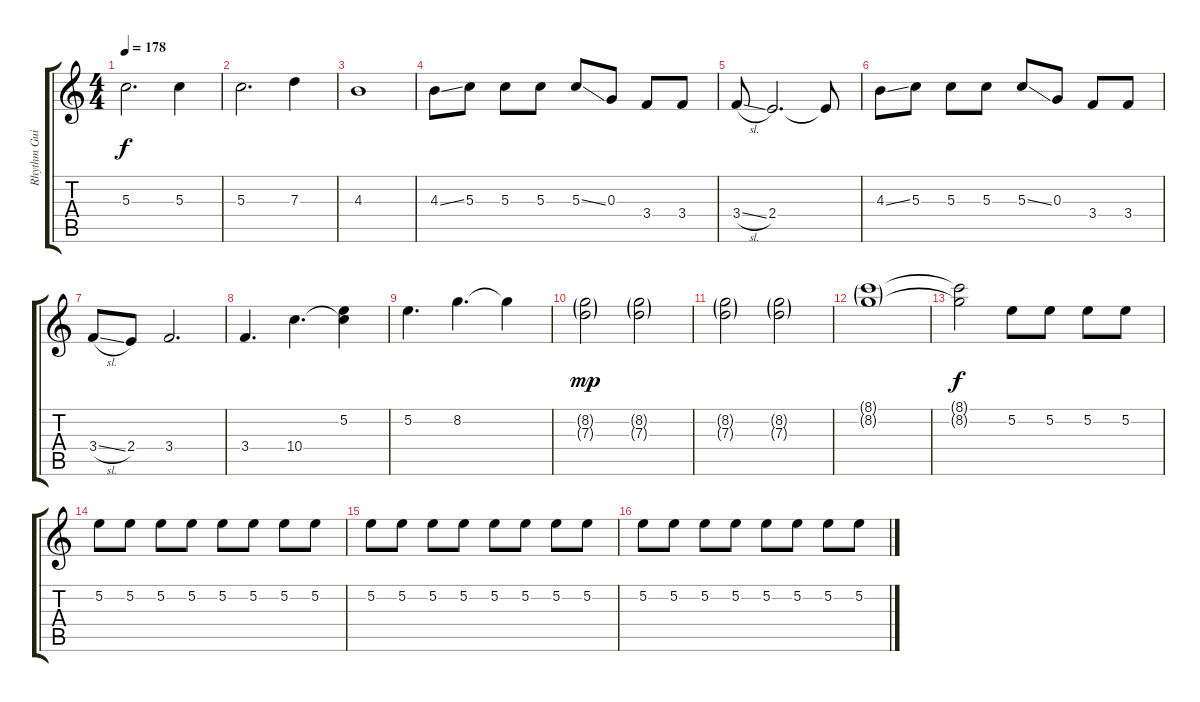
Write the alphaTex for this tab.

\track ("Rhythm Guitar R" "Rhythm Gui") {instrument overdrivenguitar}
\staff {score tabs}
\tuning (E4 B3 G3 D3 A2 D2) {hide}
\ts (4 4)
\tempo 178
\clef g2
\ks c
5.3{t}.2{d dy f} 5.3.4 |
5.3.2{d} 7.3.4 |
4.3.1 |
4.3{ss}.8 5.3.8 5.3.8 5.3.8 5.3{ss}.8 0.3.8 3.4.8 3.4.8 |
3.4{sl}.8 2.4.2{d} 2.4{t}.8 |
4.3{ss}.8 5.3.8 5.3.8 5.3.8 5.3{ss}.8 0.3.8 3.4.8 3.4.8 |
3.4{sl}.8 2.4.8 3.4.2{d} |
3.4.4{d} 10.4.4{d} (5.2 10.4{t}).4 |
5.2.4{d} 8.2.4{d} 8.2{t}.4 |
(8.2{g} 7.3{g}).2{dy mp} (8.2{g} 7.3{g}).2 |
(8.2{g} 7.3{g}).2 (8.2{g} 7.3{g}).2 |
(8.1{g} 8.2{g}).1{volume 0} |
(8.1{t} 8.2{t}).2{dy f} 5.2.8{volume 11 instrument distortionguitar} 5.2.8 5.2.8 5.2.8 |
5.2.8 5.2.8 5.2.8 5.2.8 5.2.8 5.2.8 5.2.8 5.2.8 |
5.2.8 5.2.8 5.2.8 5.2.8 5.2.8 5.2.8 5.2.8 5.2.8 |
5.2.8 5.2.8 5.2.8 5.2.8 5.2.8 5.2.8 5.2.8 5.2.8
